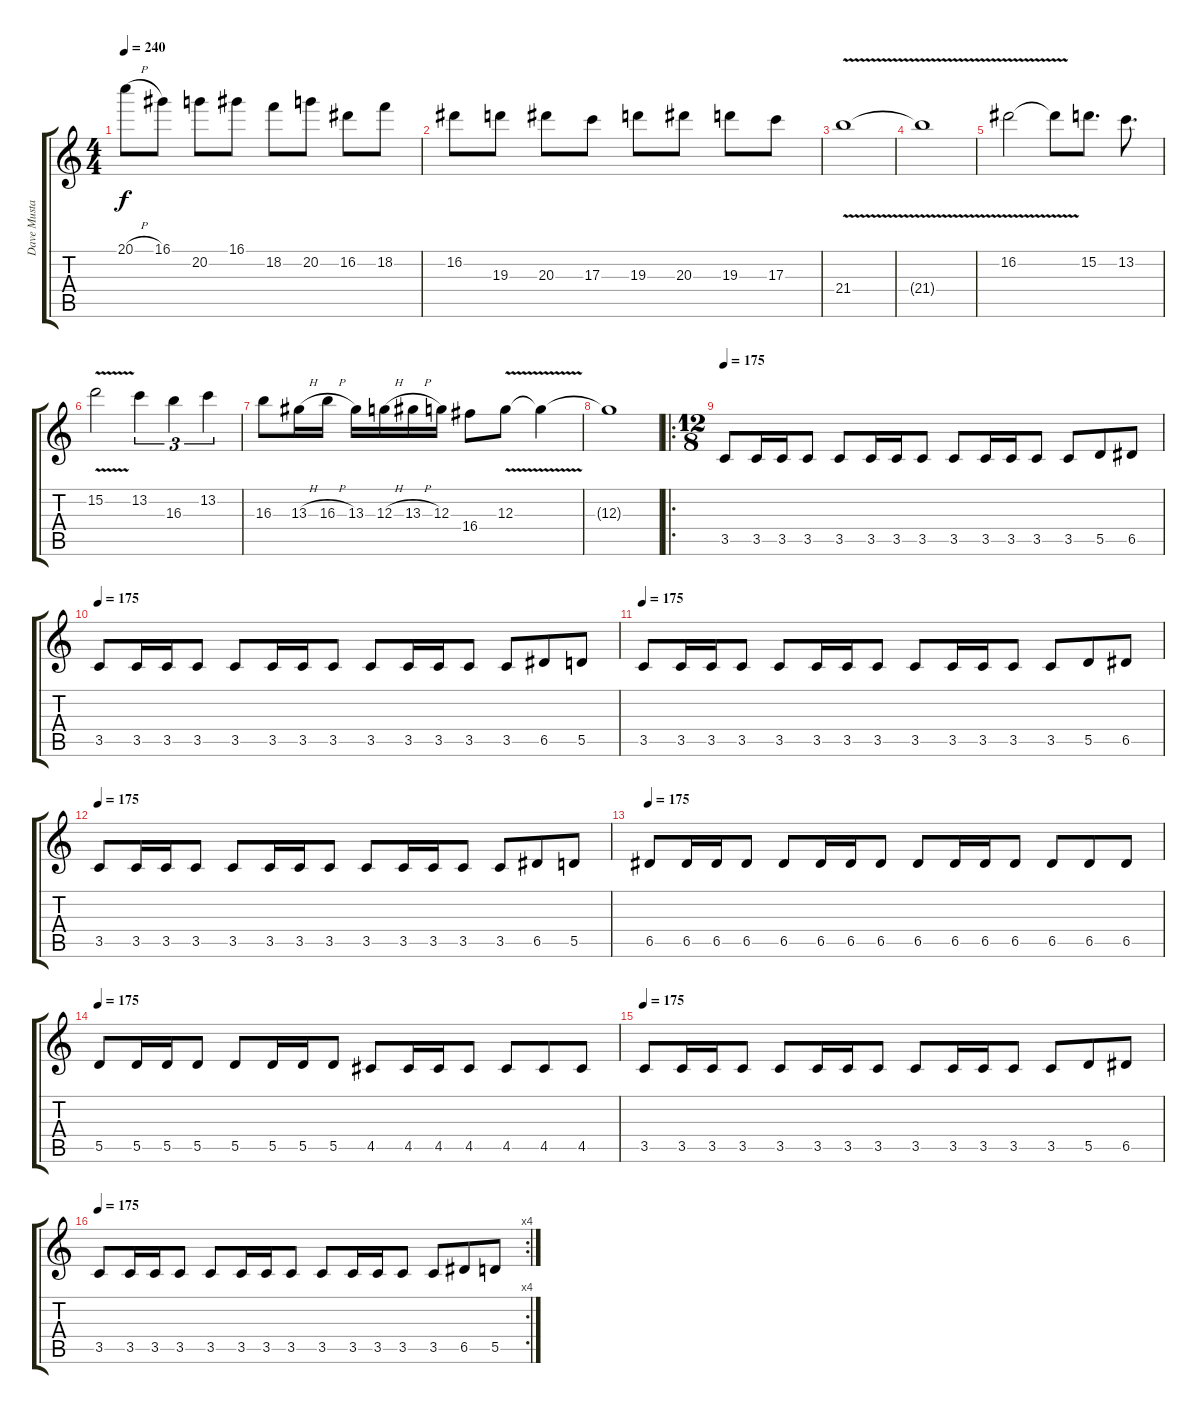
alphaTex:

\track ("Dave Mustaine" "Dave Musta") {instrument distortionguitar}
\staff {score tabs}
\tuning (E4 B3 G3 D3 A2 E2) {hide}
\ts (4 4)
\tempo 240
\clef g2
\ks c
20.1{h}.8{dy f} 16.1.8 20.2.8 16.1.8 18.2.8 20.2.8 16.2.8 18.2.8 |
16.2.8 19.3.8 20.3.8 17.3.8 19.3.8 20.3.8 19.3.8 17.3.8 |
21.4{v}.1 |
21.4{t}.1 |
16.2{v}.2 16.2{t}.8 15.2.8{d} 13.2.8{d} |
15.2{v}.2 13.2.4{tu (3 2)} 16.3.4{tu (3 2)} 13.2.4{tu (3 2)} |
16.3.8 13.3{h}.16 16.3{h}.16 13.3.16 12.3{h}.16 13.3{h}.16 12.3.16 16.4.8 12.3{v}.8 12.3{t}.4 |
12.3{t}.1 |
\ro
\ts (12 8)
\tempo 175
3.5.8 3.5.16 3.5.16 3.5.8 3.5.8 3.5.16 3.5.16 3.5.8 3.5.8 3.5.16 3.5.16 3.5.8 3.5.8 5.5.8 6.5.8 |
\tempo 175
3.5.8 3.5.16 3.5.16 3.5.8 3.5.8 3.5.16 3.5.16 3.5.8 3.5.8 3.5.16 3.5.16 3.5.8 3.5.8 6.5.8 5.5.8 |
\tempo 175
3.5.8 3.5.16 3.5.16 3.5.8 3.5.8 3.5.16 3.5.16 3.5.8 3.5.8 3.5.16 3.5.16 3.5.8 3.5.8 5.5.8 6.5.8 |
\tempo 175
3.5.8 3.5.16 3.5.16 3.5.8 3.5.8 3.5.16 3.5.16 3.5.8 3.5.8 3.5.16 3.5.16 3.5.8 3.5.8 6.5.8 5.5.8 |
\tempo 175
6.5.8 6.5.16 6.5.16 6.5.8 6.5.8 6.5.16 6.5.16 6.5.8 6.5.8 6.5.16 6.5.16 6.5.8 6.5.8 6.5.8 6.5.8 |
\tempo 175
5.5.8 5.5.16 5.5.16 5.5.8 5.5.8 5.5.16 5.5.16 5.5.8 4.5.8 4.5.16 4.5.16 4.5.8 4.5.8 4.5.8 4.5.8 |
\tempo 175
3.5.8 3.5.16 3.5.16 3.5.8 3.5.8 3.5.16 3.5.16 3.5.8 3.5.8 3.5.16 3.5.16 3.5.8 3.5.8 5.5.8 6.5.8 |
\rc 4
\tempo 175
3.5.8 3.5.16 3.5.16 3.5.8 3.5.8 3.5.16 3.5.16 3.5.8 3.5.8 3.5.16 3.5.16 3.5.8 3.5.8 6.5.8 5.5.8
